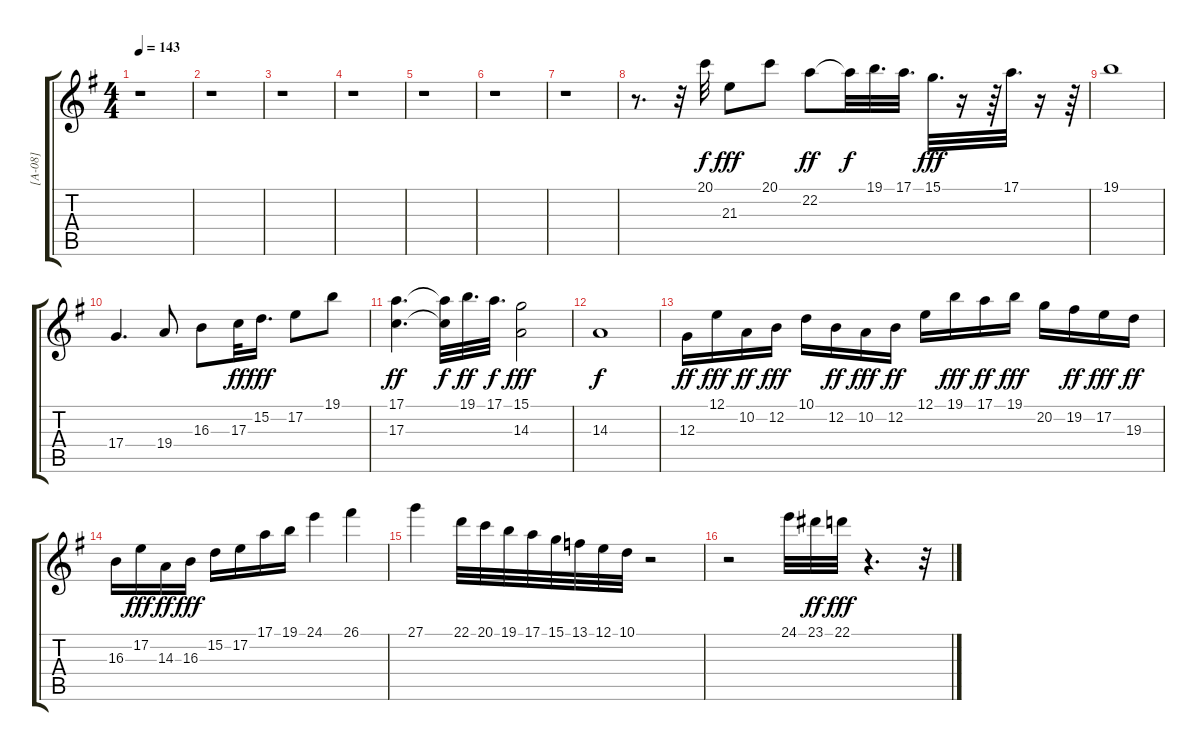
\track ("[A-08] " "[A-08] ") {instrument stringensemble1}
\staff {score tabs}
\tuning (E4 B3 G3 D3 A2 E2) {hide}
\ts (4 4)
\tempo 143
\clef g2
\ks g
r.1{dy fff} |
r.1 |
r.1 |
r.1 |
r.1 |
r.1 |
r.1 |
r.8{d} r.32 20.1.32{dy f volume 11 balance 4} 21.3.8{dy fff} 20.1.8 22.2.8{dy ff} 22.2{t}.32{dy f} 19.1.32{d} 17.1.32{d} 15.1.32{d dy fff} r.16 r.64 17.1.32{d} r.16 r.64 |
19.1.1 |
17.4.4{d} 19.4.8 16.3.8 17.3.32{dy ff} 15.2.16{d dy fff} 17.2.8 19.1.8 |
(17.1 17.3).4{d dy ff} (17.1{t} 17.3{t}).32{dy f} 19.1.32{d dy ff} 17.1.32{d dy f} (15.1 14.3).2{dy fff} |
14.3.1{dy f} |
12.3.16{dy ff instrument stringensemble1} 12.1.16{dy fff} 10.2.16{dy ff} 12.2.16{dy fff} 10.1.16 12.2.16{dy ff} 10.2.16{dy fff} 12.2.16{dy ff} 12.1.16 19.1.16{dy fff} 17.1.16{dy ff} 19.1.16{dy fff} 20.2.16 19.2.16{dy ff} 17.2.16{dy fff} 19.3.16{dy ff} |
16.3.16 17.2.16{dy fff} 14.3.16{dy ff} 16.3.16{dy fff} 15.2.16 17.2.16 17.1.16 19.1.16 24.1.4{volume 12 instrument stringensemble1} 26.1.4 |
27.1.4 22.1.32 20.1.32 19.1.32 17.1.32 15.1.32 13.1.32 12.1.32 10.1.32 r.2 |
r.2 24.1.32 23.1.32{dy ff} 22.1.32{dy fff} r.4{d} r.32
